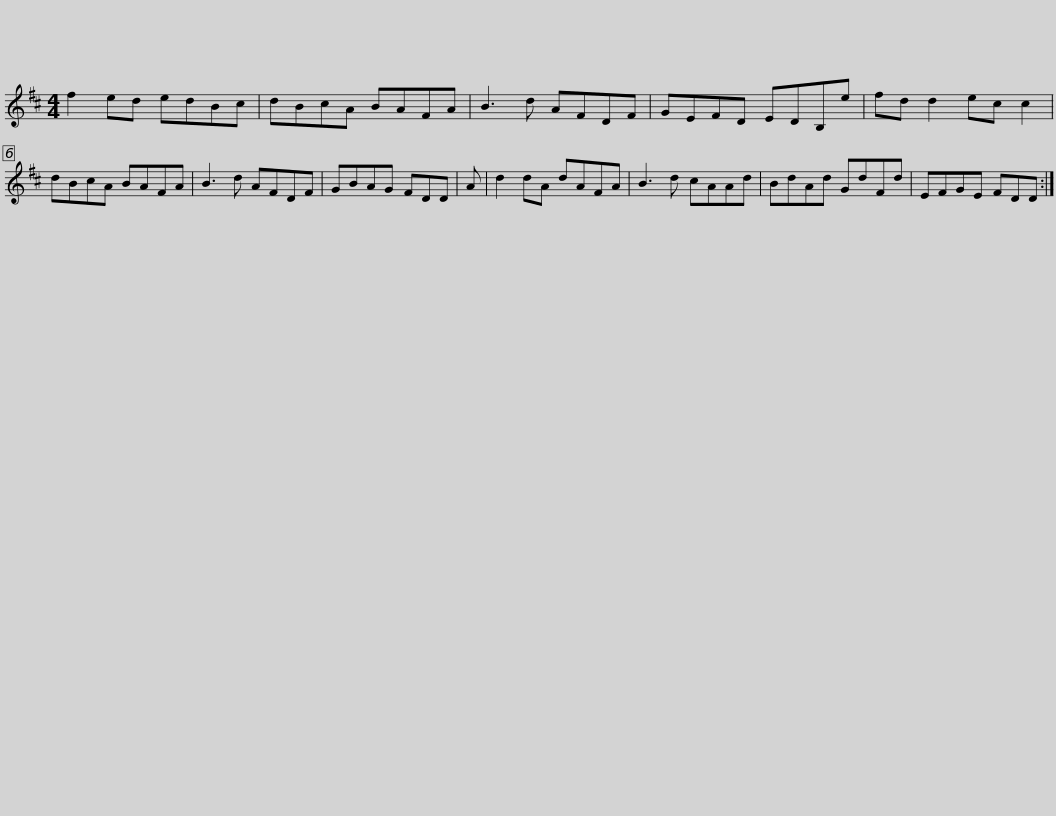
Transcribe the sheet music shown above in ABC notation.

X:1
L:1/8
M:4/4
I:linebreak $
K:D
V:1 treble
V:1
 f2 ed edBc | dBcA BAFA | B3 d AFDF | GEFD EDB,e |$ fd d2 ec c2 | %5
 dBcA BAFA | B3 d AFDF | GBAG FDD |$ A | d2 dA dAFA | %10
 B3 d cAAd | BdAd GdFd | EFGE FDD :| %13
